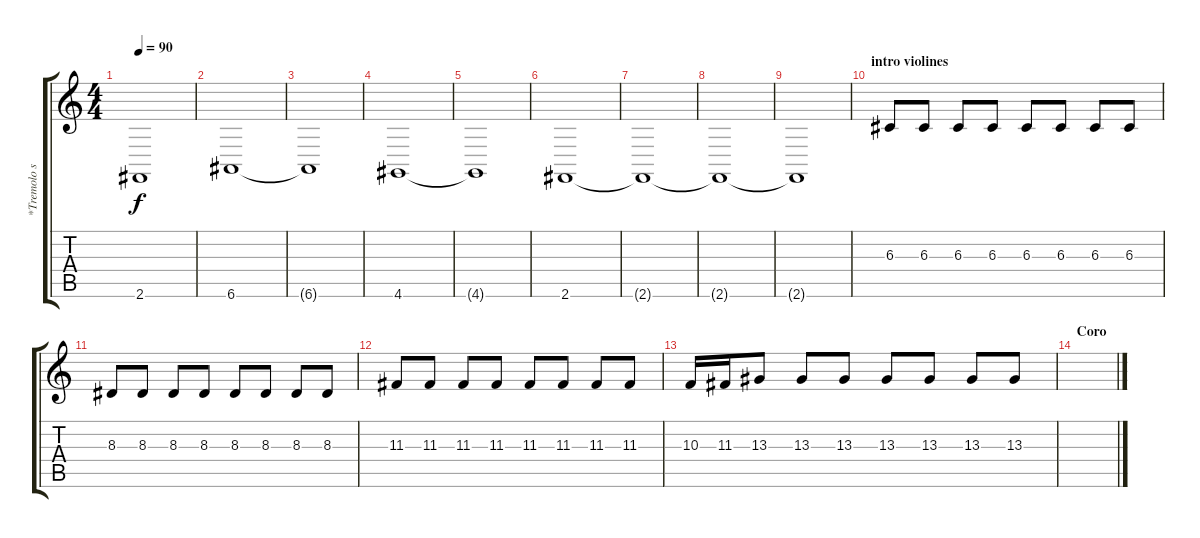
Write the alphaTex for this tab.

\track ("*Tremolo strings" "*Tremolo s") {instrument tremolostrings}
\staff {score tabs}
\tuning (E4 B3 G3 D3 A2 E2) {hide}
\ts (4 4)
\tempo 90
\clef g2
\ks c
2.6{t}.1{dy f} |
6.6.1 |
6.6{t}.1 |
4.6.1 |
4.6{t}.1 |
2.6.1 |
2.6{t}.1 |
2.6{t}.1 |
2.6{t}.1 |
\section ("" "intro violines")
6.3.8 6.3.8 6.3.8 6.3.8 6.3.8 6.3.8 6.3.8 6.3.8 |
8.3.8 8.3.8 8.3.8 8.3.8 8.3.8 8.3.8 8.3.8 8.3.8 |
11.3.8 11.3.8 11.3.8 11.3.8 11.3.8 11.3.8 11.3.8 11.3.8 |
10.3.16 11.3.16 13.3.8 13.3.8 13.3.8 13.3.8 13.3.8 13.3.8 13.3.8 |
\section ("" "Coro")
